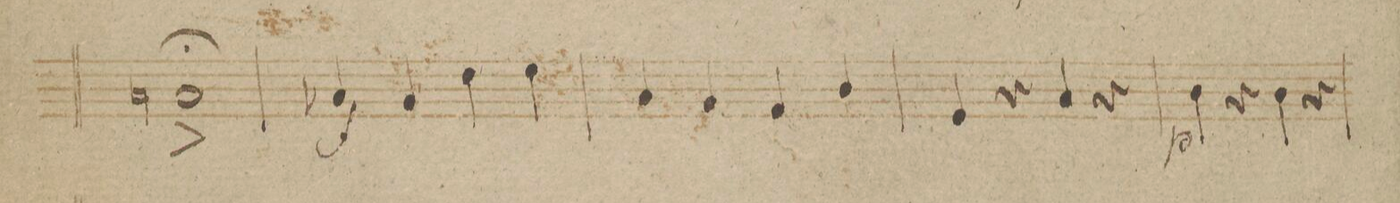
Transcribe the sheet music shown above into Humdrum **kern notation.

**kern	**dynam
*I"Viola.	*
*clefC3	*
*k[b-]	*
*met(c|)	*
*M2/2	*
1Bn/;^<	.
=71	=71
4B-X/	f
4A/	.
4e\	.
4f\	.
=72	=72
4B-/	.
4A/	.
4G/	.
4c/	.
=73	=73
4F/	.
4r	.
4B-/	.
4r	.
=74	=74
4c\	p
4r	.
4c\	.
4r	.
=75	=75
*-	*-
